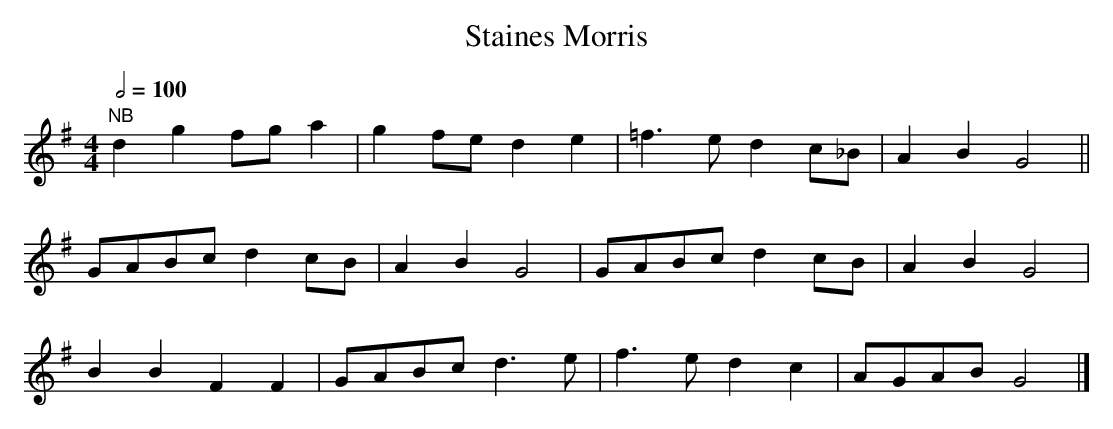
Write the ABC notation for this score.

X:1
T:Staines Morris
M:4/4
L:1/4
Q:1/2=100
K:G
"NB"dgf/g/a|gf/e/de|=f>edc/_B/|ABG2||
G/A/B/c/dc/B/|ABG2|G/A/B/c/dc/B/|ABG2|
BBFF|G/A/B/c/d>e|f>edc|A/G/A/B/G2|]
